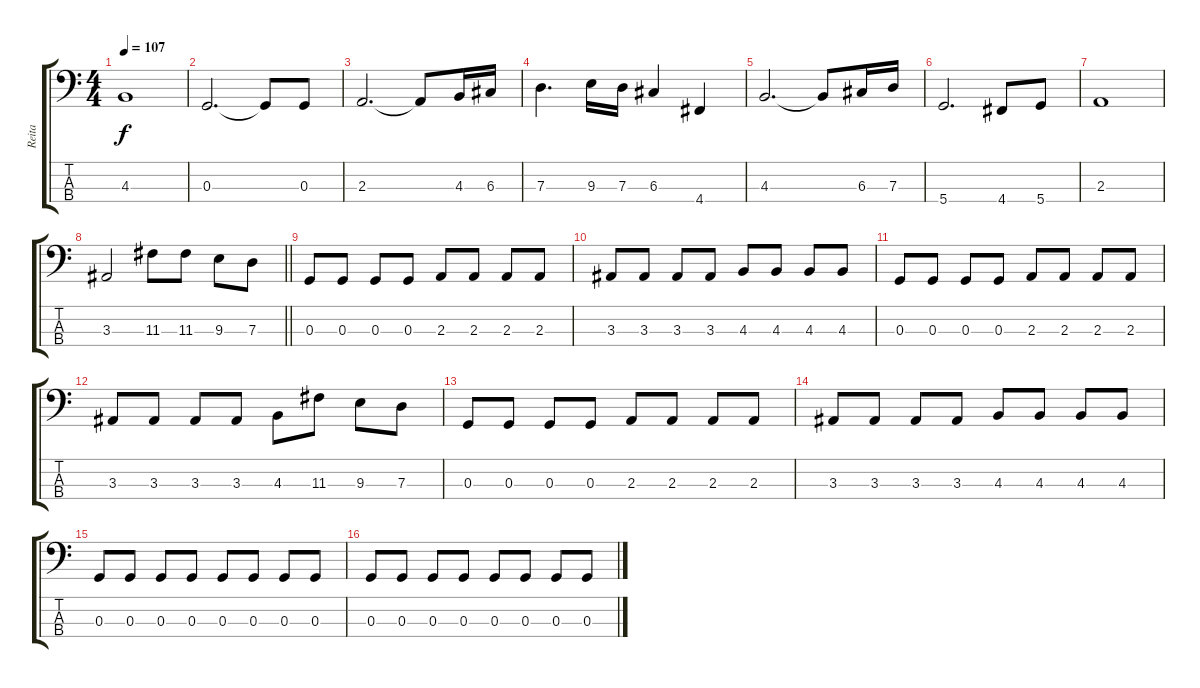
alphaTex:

\track ("Reita" "Reita") {instrument electricbasspick}
\staff {score tabs}
\tuning (F2 C2 G1 D1) {hide}
\ts (4 4)
\tempo 107
\clef f4
\ks c
4.3.1{dy f} |
0.3.2{d} 0.3{t}.8 0.3.8 |
2.3.2{d} 2.3{t}.8 4.3.16 6.3.16 |
7.3.4{d} 9.3.16 7.3.16 6.3.4 4.4.4 |
4.3.2{d} 4.3{t}.8 6.3.16 7.3.16 |
5.4.2{d} 4.4.8 5.4.8 |
2.3.1 |
\barLineRight lightlight
3.3.2 11.3.8 11.3.8 9.3.8 7.3.8 |
0.3.8 0.3.8 0.3.8 0.3.8 2.3.8 2.3.8 2.3.8 2.3.8 |
3.3.8 3.3.8 3.3.8 3.3.8 4.3.8 4.3.8 4.3.8 4.3.8 |
0.3.8 0.3.8 0.3.8 0.3.8 2.3.8 2.3.8 2.3.8 2.3.8 |
3.3.8 3.3.8 3.3.8 3.3.8 4.3.8 11.3.8 9.3.8 7.3.8 |
0.3.8 0.3.8 0.3.8 0.3.8 2.3.8 2.3.8 2.3.8 2.3.8 |
3.3.8 3.3.8 3.3.8 3.3.8 4.3.8 4.3.8 4.3.8 4.3.8 |
0.3.8 0.3.8 0.3.8 0.3.8 0.3.8 0.3.8 0.3.8 0.3.8 |
0.3.8 0.3.8 0.3.8 0.3.8 0.3.8 0.3.8 0.3.8 0.3.8
